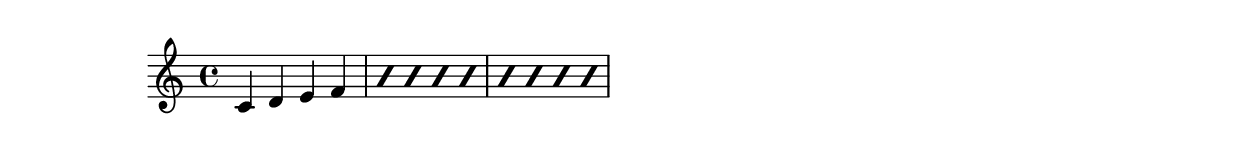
%% Do not edit this file; it is auto-generated from LSR http://lsr.dsi.unimi.it
%% This file is in the public domain.
\version "2.11.66"

\header {
  lsrtags = "rhythms, tweaks-and-overrides"

  texidoc = "
In \"simple\" lead-sheets, sometimes no actual notes are written,
instead only \"rhythmic patterns\" and chords above the measures are
notated giving the structure of a song. Such a feature is for example
useful while creating/transcribing the structure of a song and also
when sharing lead sheets with guitarists or jazz musicians. The
standard support for this using @code{\\repeat percent} is unsuitable
here since the first beat has to be an ordinary note or rest. This
example shows two solutions to this problem, by redefining ordinary
rests to be printed as slashes. (If the duration of each beat is not a
quarter note, replace the @code{r4} in the definitions with a rest of
the appropriate duration). 

"
  doctitle = "Rhythmic slashes"
} % begin verbatim

% Macro to print single slash
rs = {
  \once \override Rest #'stencil = #ly:percent-repeat-item-interface::beat-slash
  \once \override Rest #'thickness = #'0.48
  \once \override Rest #'slope = #'1.7
  r4
}

% Function to print a specified number of slashes
comp = #(define-music-function (parser location count) ( integer?)
  #{
    \override Rest #'stencil = #ly:percent-repeat-item-interface::beat-slash
    \override Rest #'thickness = #'0.48
    \override Rest #'slope = #'1.7
    \repeat unfold $count { r4 }
    \revert Rest #'stencil
  #}
)

\score{
  \relative c' {
    c d e f |
    \rs \rs \rs \rs |
    \comp #4 |
  }
}
